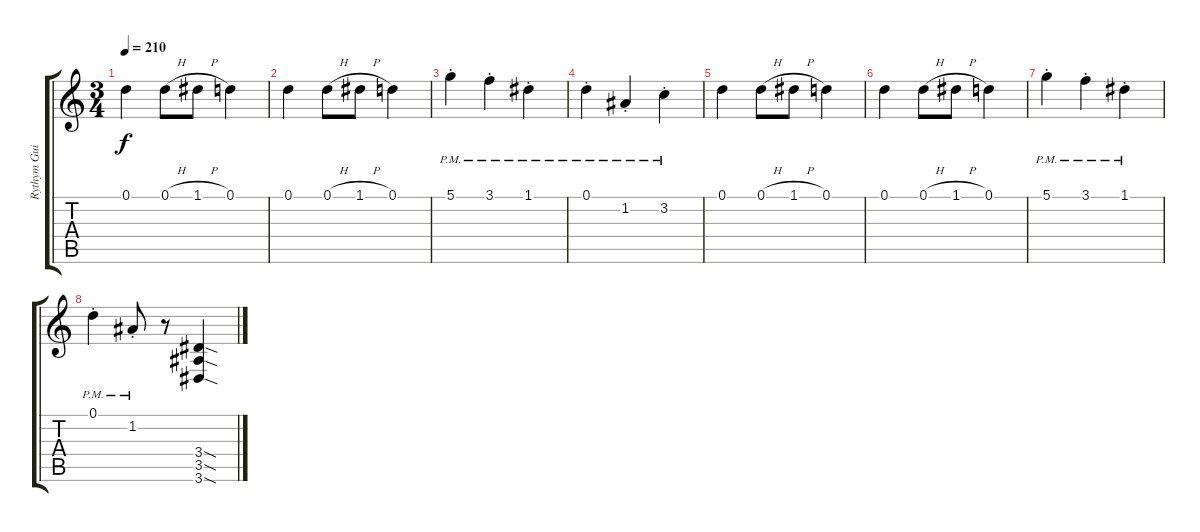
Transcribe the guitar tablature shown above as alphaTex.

\track ("Rythym Guitar" "Rythym Gui") {instrument distortionguitar}
\staff {score tabs}
\tuning (D4 A3 F3 C3 G2 C2) {hide}
\ts (3 4)
\tempo 210
\clef g2
\ks c
0.1.4{dy f} 0.1{h}.8 1.1{h}.8 0.1.4 |
0.1.4 0.1{h}.8 1.1{h}.8 0.1.4 |
5.1{pm st}.4 3.1{pm st}.4 1.1{pm st}.4 |
0.1{pm st}.4 1.2{pm st}.4 3.2{pm st}.4 |
0.1.4 0.1{h}.8 1.1{h}.8 0.1.4 |
0.1.4 0.1{h}.8 1.1{h}.8 0.1.4 |
5.1{pm st}.4 3.1{pm st}.4 1.1{pm st}.4 |
0.1{pm st}.4 1.2{pm st}.8 r.8 (3.4{sod} 3.5{sod} 3.6{sod}).4
